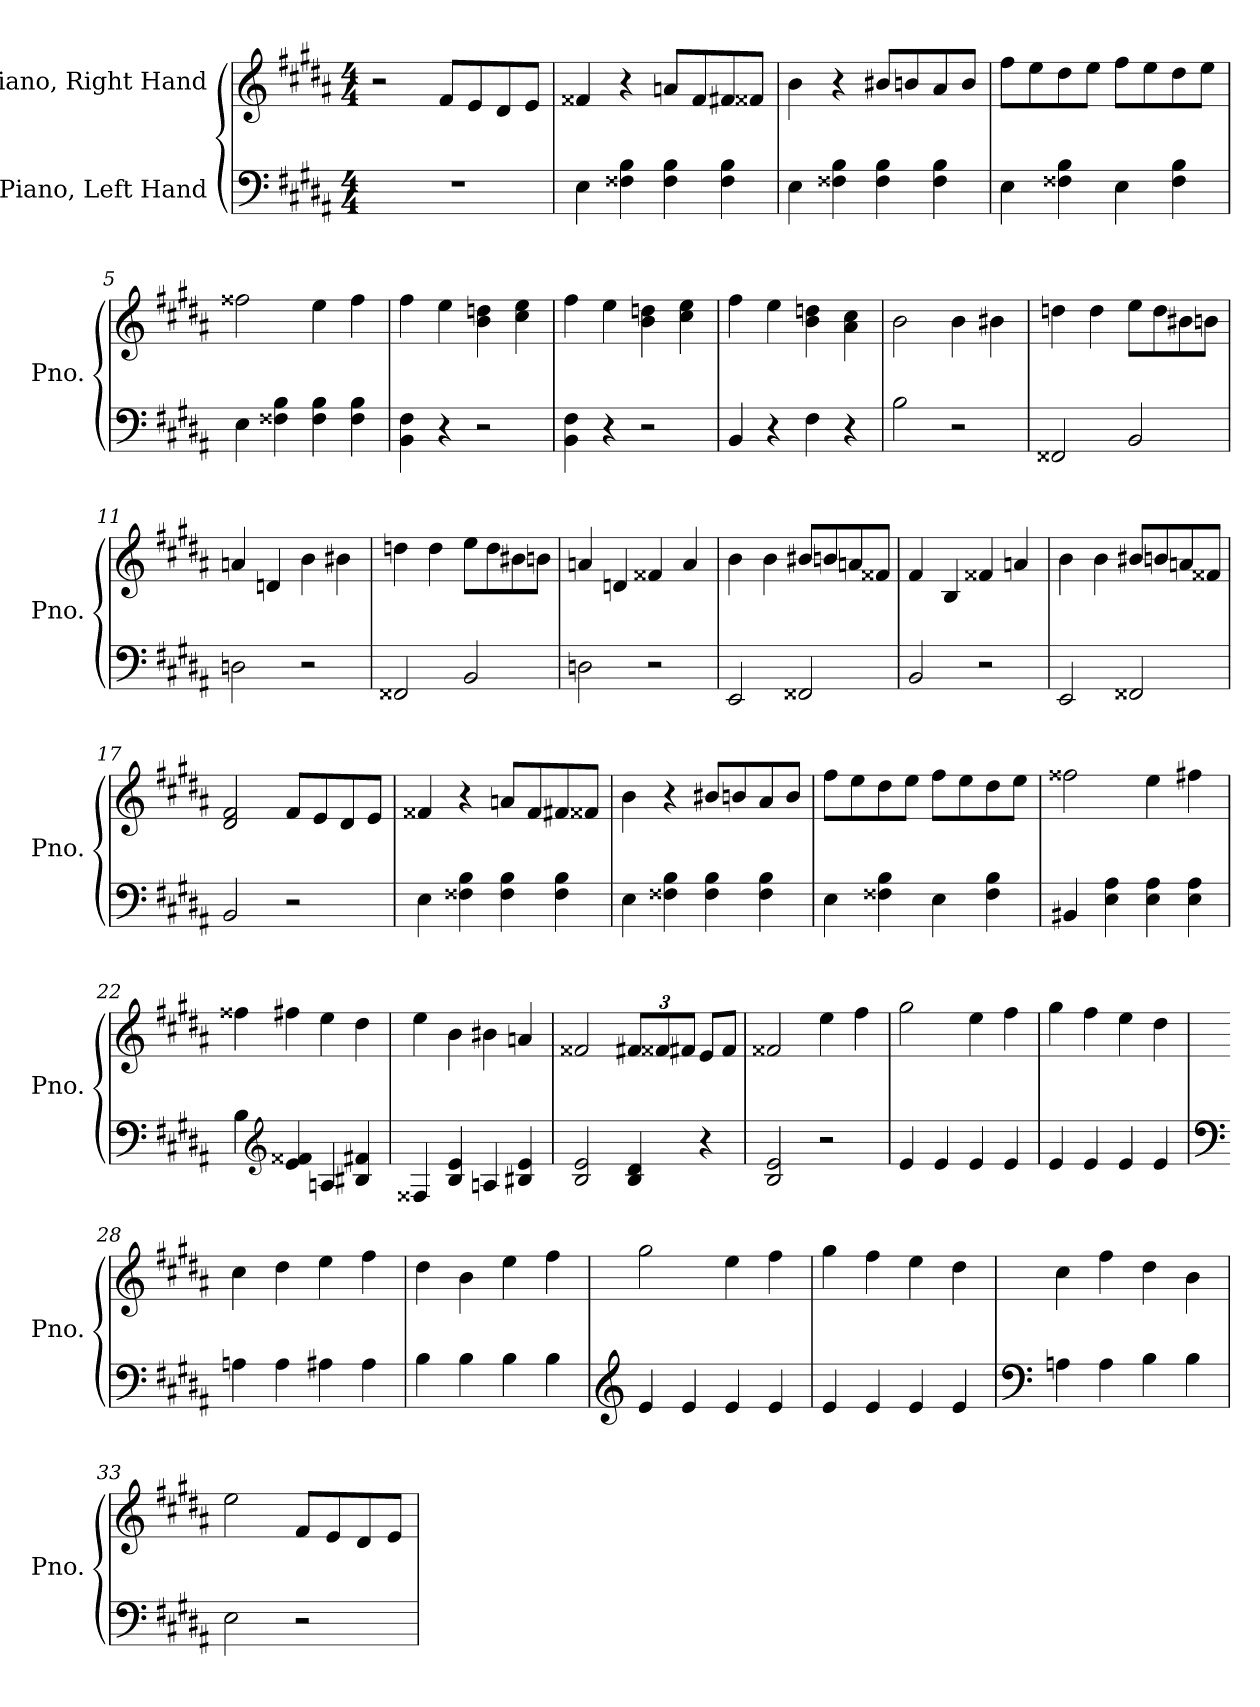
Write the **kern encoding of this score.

**kern	**kern
*part2	*part1
*staff2	*staff1
*I"Piano, Left Hand	*I"Piano, Right Hand
*I'Pno.	*I'Pno.
*clefF4	*clefG2
*k[f#c#g#d#a#]	*k[f#c#g#d#a#]
*M4/4	*M4/4
*MM180	*MM180
=1	=1
1r	2r
.	8f#/L
.	8e/
.	8d#/
.	8e/J
=2	=2
4E\	4f##X/
4F##X\ 4B\	4r
4F##\ 4B\	8an/L
.	8f##/
4F##\ 4B\	8f#X/
.	8f##X/J
=3	=3
4E\	4b\
4F##X\ 4B\	4r
4F##\ 4B\	8b#X/L
.	8bn/
4F##\ 4B\	8a#/
.	8b/J
=4	=4
4E\	8ff#\L
.	8ee\
4F##X\ 4B\	8dd#\
.	8ee\J
4E\	8ff#\L
.	8ee\
4F##\ 4B\	8dd#\
.	8ee\J
!!LO:LB:g=z
=5	=5
4E\	2ff##X\
4F##X\ 4B\	.
4F##\ 4B\	4ee\
4F##\ 4B\	4ff##\
=6	=6
4BB\ 4F#\	4ff#\
4r	4ee\
2r	4b\ 4ddn\
.	4cc#\ 4ee\
=7	=7
4BB\ 4F#\	4ff#\
4r	4ee\
2r	4b\ 4ddn\
.	4cc#\ 4ee\
=8	=8
4BB/	4ff#\
4r	4ee\
4F#\	4b\ 4ddn\
4r	4a#\ 4cc#\
=9	=9
2B\	2b\
2r	4b\
.	4b#X\
=10	=10
2FF##X/	4ddn\
.	4dd\
2BB/	8ee\L
.	8dd\
.	8b#X\
.	8bn\J
!!LO:LB:g=z
=11	=11
2Dn\	4an/
.	4dn/
2r	4b\
.	4b#X\
=12	=12
2FF##X/	4ddn\
.	4dd\
2BB/	8ee\L
.	8dd\
.	8b#X\
.	8bn\J
=13	=13
2Dn\	4an/
.	4dn/
2r	4f##X/
.	4a/
=14	=14
2EE/	4b\
.	4b\
2FF##X/	8b#X/L
.	8bn/
.	8an/
.	8f##X/J
=15	=15
2BB/	4f#/
.	4B/
2r	4f##X/
.	4an/
!!LO:LB:g=z
=16	=16
2EE/	4b\
.	4b\
2FF##X/	8b#X/L
.	8bn/
.	8an/
.	8f##X/J
=17	=17
2BB/	2d#/ 2f#/
2r	8f#/L
.	8e/
.	8d#/
.	8e/J
=18	=18
4E\	4f##X/
4F##X\ 4B\	4r
4F##\ 4B\	8an/L
.	8f##/
4F##\ 4B\	8f#X/
.	8f##X/J
=19	=19
4E\	4b\
4F##X\ 4B\	4r
4F##\ 4B\	8b#X/L
.	8bn/
4F##\ 4B\	8a#/
.	8b/J
!!LO:LB:g=z
=20	=20
4E\	8ff#\L
.	8ee\
4F##X\ 4B\	8dd#\
.	8ee\J
4E\	8ff#\L
.	8ee\
4F##\ 4B\	8dd#\
.	8ee\J
=21	=21
4BB#X/	2ff##X\
4E\ 4A#\	.
4E\ 4A#\	4ee\
4E\ 4A#\	4ff#X\
=22	=22
4B\	4ff##X\
*clefG2	*
4e/ 4f##X/	4ff#X\
4An/	4ee\
4B#X/ 4f#X/	4dd#\
=23	=23
4F##X/	4ee\
4B/ 4e/	4b\
4An/	4b#X\
4B#X/ 4e/	4an/
=24	=24
2B/ 2e/	2f##X/
*	*Xbrackettup
4B/ 4d#/	12f#X/L
.	12f##X/
.	12f#X/J
4r	8e/L
.	8f#/J
!!LO:LB:g=z
=25	=25
2B/ 2e/	2f##X/
2r	4ee\
.	4ff#\
=26	=26
4e/	2gg#\
4e/	.
4e/	4ee\
4e/	4ff#\
=27	=27
4e/	4gg#\
4e/	4ff#\
4e/	4ee\
4e/	4dd#\
=28	=28
*clefF4	*
4An\	4cc#\
4A\	4dd#\
4A#X\	4ee\
4A#\	4ff#\
=29	=29
4B\	4dd#\
4B\	4b\
4B\	4ee\
4B\	4ff#\
=30	=30
*clefG2	*
4e/	2gg#\
4e/	.
4e/	4ee\
4e/	4ff#\
=31	=31
4e/	4gg#\
4e/	4ff#\
4e/	4ee\
4e/	4dd#\
!!LO:PB:g=z
=32	=32
*clefF4	*
4An\	4cc#\
4A\	4ff#\
4B\	4dd#\
4B\	4b\
=33	=33
2E\	2ee\
2r	8f#/L
.	8e/
.	8d#/
.	8e/J
=	=
*-	*-
